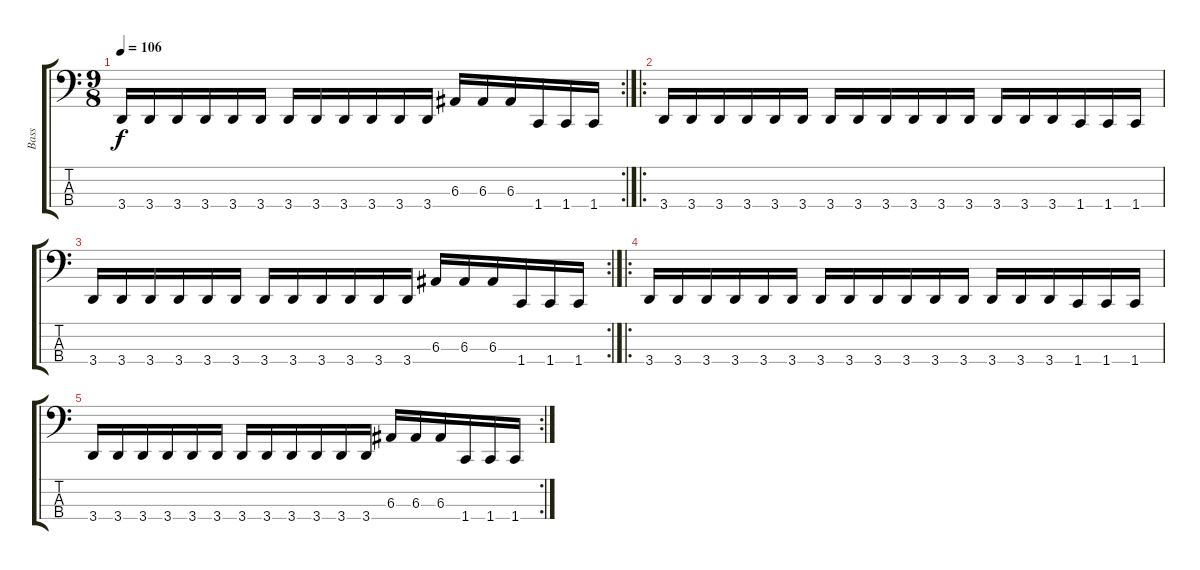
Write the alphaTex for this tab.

\track ("Bass" "Bass") {instrument electricbasspick}
\staff {score tabs}
\tuning (D2 A1 E1 B0) {hide}
\rc 2
\ts (9 8)
\tempo 106
\clef f4
\ks c
3.4.16{dy f} 3.4.16 3.4.16 3.4.16 3.4.16 3.4.16 3.4.16 3.4.16 3.4.16 3.4.16 3.4.16 3.4.16 6.3.16 6.3.16 6.3.16 1.4.16 1.4.16 1.4.16 |
\ro
3.4.16 3.4.16 3.4.16 3.4.16 3.4.16 3.4.16 3.4.16 3.4.16 3.4.16 3.4.16 3.4.16 3.4.16 3.4.16 3.4.16 3.4.16 1.4.16 1.4.16 1.4.16 |
\rc 2
3.4.16 3.4.16 3.4.16 3.4.16 3.4.16 3.4.16 3.4.16 3.4.16 3.4.16 3.4.16 3.4.16 3.4.16 6.3.16 6.3.16 6.3.16 1.4.16 1.4.16 1.4.16 |
\ro
3.4.16 3.4.16 3.4.16 3.4.16 3.4.16 3.4.16 3.4.16 3.4.16 3.4.16 3.4.16 3.4.16 3.4.16 3.4.16 3.4.16 3.4.16 1.4.16 1.4.16 1.4.16 |
\rc 2
3.4.16 3.4.16 3.4.16 3.4.16 3.4.16 3.4.16 3.4.16 3.4.16 3.4.16 3.4.16 3.4.16 3.4.16 6.3.16 6.3.16 6.3.16 1.4.16 1.4.16 1.4.16
